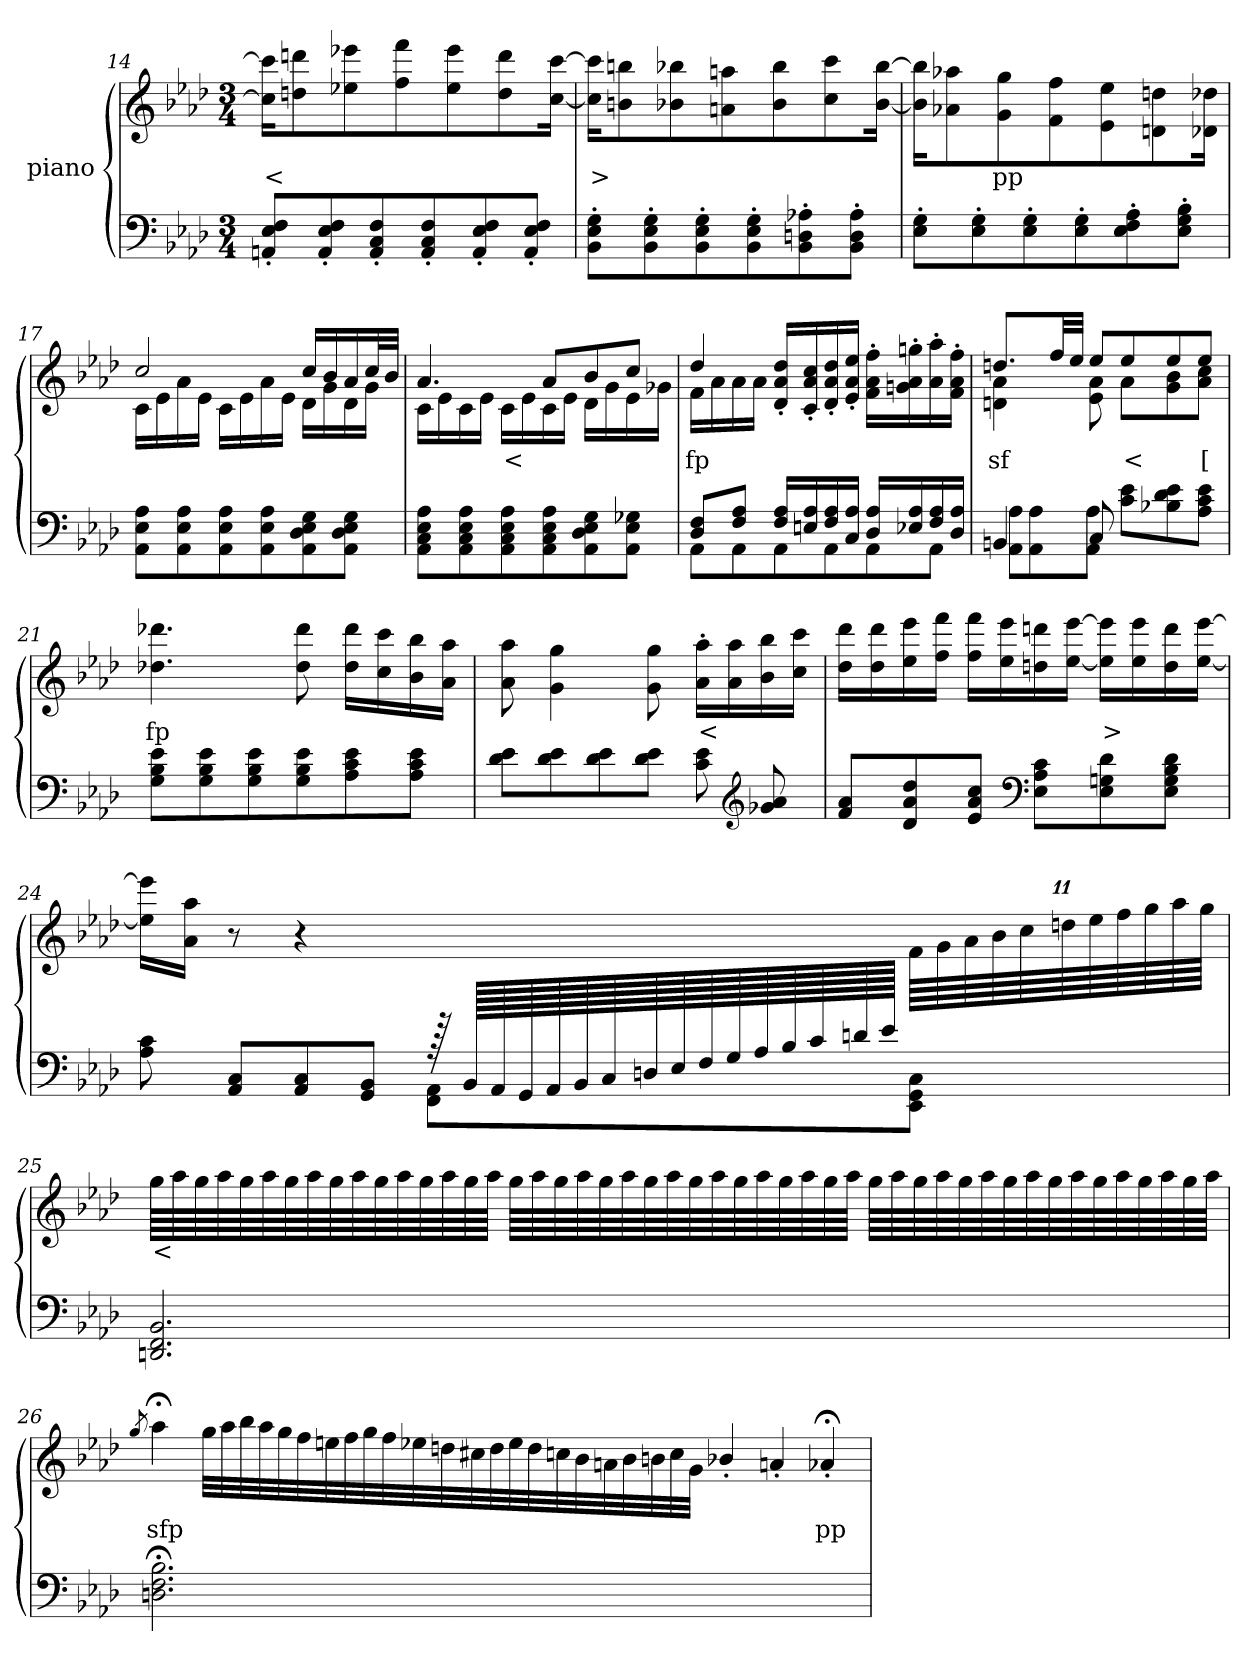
**kern	**kern	**text
*part2	*part1	*part1
*staff2	*staff1	*staff1
*	*I"piano	*
*clefF4	*clefG2	*
*k[b-e-a-d-]	*k[b-e-a-d-]	*
*A-:	*A-:	*
*M3/4	*M3/4	*
=14	=14	=14
8AAn'> 8E-'> 8F'>L	16cc] 16ccc]KL	<
.	8ddn 8dddn	.
8AA'> 8E-'> 8F'>	.	.
.	8ee-X 8eee-X	.
8AA'> 8C'> 8F'>	.	.
.	8ff 8fff	.
8AA'> 8C'> 8F'>	.	.
.	8ee- 8eee-	.
8AA'> 8E-'> 8F'>	.	.
.	8dd 8ddd	.
8AA'> 8E-'> 8F'>J	.	.
.	[16cc [16cccJk	.
=15	=15	=15
8BB-'> 8E-'> 8G'>L	16cc] 16ccc]KL	>
.	8bn 8bbn	.
8BB-'> 8E-'> 8G'>	.	.
.	8b-X 8bb-X	.
8BB-'> 8E-'> 8G'>	.	.
.	8an 8aan	.
8BB-'> 8E-'> 8G'>	.	.
.	8b- 8bb-	.
8BB-'> 8Dn'> 8A-X'>	.	.
.	8cc 8ccc	.
8BB-'> 8D'> 8A-'>J	.	.
.	[16b- [16bb-Jk	.
=16	=16	=16
8E-'> 8G'>L	16b-] 16bb-]KL	.
.	8a-X 8aa-X	.
8E-'> 8G'>	.	.
.	8g 8gg	pp
8E-'> 8G'>	.	.
.	8f 8ff	.
8E-'> 8G'>	.	.
.	8e- 8ee-	.
8E-'> 8F'> 8A-'>	.	.
.	8dn 8ddn	.
8E-'> 8G'> 8B-'>J	.	.
.	16d-X 16dd-XJk	.
=17	=17	=17
*	*^	*
8AA- 8E- 8A-L	2cc	16cLL	.
.	.	16e-	.
8AA- 8E- 8A-	.	16a-	.
.	.	16e-JJ	.
8AA- 8E- 8A-	.	16cLL	.
.	.	16e-	.
8AA- 8E- 8A-	.	16a-	.
.	.	16e-JJ	.
8AA- 8D- 8E- 8G	16ccLL	16d-LL	.
.	16b-	16g	.
8AA- 8D- 8E- 8GJ	16a-	16d-	.
.	32ccL	16gJJ	.
.	32b-JJJ	.	.
=18	=18	=18	=18
8AA- 8C 8E- 8A-L	4.a-	16cLL	.
.	.	16e-	.
8AA- 8C 8E- 8A-	.	16c	.
.	.	16e-JJ	.
8AA- 8C 8E- 8A-	.	16cLL	<
.	.	16e-	.
8AA- 8C 8E- 8A-	8a-L	16c	.
.	.	16e-JJ	.
8AA- 8D- 8E- 8G	8b-	16d-LL	.
.	.	16g	.
8AA- 8E- 8G-XJ	8ccJ	16e-	.
.	.	16g-XJJ	.
=19	=19	=19	=19
*^	*	*	*
8D- 8FL	8AA-L	4dd-	16fLL	fp
.	.	.	16a-	.
8F 8A-J	8AA-	.	16a-	.
.	.	.	16a-JJ	.
16F 16A-LL	8AA-	2ryy	16d-'> 16a-'> 16dd-'>LL	.
16En 16A-	.	.	16c'> 16a-'> 16cc'>	.
16F 16A-	8AA-	.	16d-'> 16a-'> 16dd-'>	.
16C 16A-JJ	.	.	16e-'> 16a-'> 16ee-'>JJ	.
16D- 16A-LL	8AA-	.	16f'> 16a-'> 16ff'>LL	.
16E-X 16A-	.	.	16gn'> 16a-'> 16ggn'>	.
16F 16A-	8AA-J	.	16a-'> 16aa-'>	.
16D- 16A-JJ	.	.	16f'> 16a-'> 16ff'>JJ	.
=20	=20	=20	=20	=20
4BBn	8AA- 8A-L	8.ddnL	4dn 4a-	sf
.	8AA- 8A-	.	.	.
.	.	32ffLL	.	.
.	.	32ee-JJJ	.	.
8C	8AA- 8A-J	8ee-L	8e- 8a-	.
8c 8e-L	4.ryy	8ee-	8a-L	<
8B-X 8d- 8e-	.	8ee-	8g 8b-	.
8A- 8c 8e-J	.	8ee-J	8a- 8ccJ	[
*v	*v	*	*	*
*	*v	*v	*
=21	=21	=21
8G 8B- 8e-L	4.dd-X 4.ddd-X	fp
8G 8B- 8e-	.	.
8G 8B- 8e-	.	.
8G 8B- 8e-	8dd- 8ddd-	.
8A- 8c 8e-	16dd- 16ddd-LL	.
.	16cc 16ccc	.
8A- 8c 8e-J	16b- 16bb-	.
.	16a- 16aa-JJ	.
=22	=22	=22
8d- 8e-L	8a- 8aa-	.
8d- 8e-	4g 4gg	.
8d- 8e-	.	.
8d- 8e-J	8g 8gg	.
8c 8e-	16a-'> 16aa-'>LL	<
.	16a- 16aa-	.
*clefG2	*	*
8g-X 8a-	16b- 16bb-	.
.	16cc 16cccJJ	.
=23	=23	=23
8f 8a-L	16dd- 16ddd-LL	.
.	16dd- 16ddd-	.
8d- 8a- 8dd-	16ee- 16eee-	.
.	16ff 16fffJJ	.
8e- 8a- 8ccJ	16ff 16fffLL	.
.	16ee- 16eee-	.
*clefF4	*	*
8E- 8A- 8cL	16ddn 16dddn	.
.	[16ee- [16eee-JJ	.
8E- 8Gn 8d-	16ee-] 16eee-]LL	>
.	16ee- 16eee-	.
8E- 8G 8B- 8d-J	16dd 16ddd	.
.	[16ee- [16eee-JJ	.
=24	=24	=24
*^	*	*
8A- 8c	2ryy	16ee-] 16eee-]LL	.
.	.	16a- 16aa-JJ	.
8AA- 8CL	.	8r	.
8AA- 8C	.	4r	.
8GG 8BB-J	.	.	.
128r	8FF 8AA-L	8ryy	.
128BB-LLLLL	.	.	.
128AA-	.	.	.
128GG	.	.	.
128AA-	.	.	.
128BB-	.	.	.
128C	.	.	.
128Dn	.	.	.
128E-	.	.	.
128F	.	.	.
128G	.	.	.
128A-	.	.	.
128B-	.	.	.
128c	.	.	.
128dn	.	.	.
128e-JJJJJ	.	.	.
8ryy	8EE- 8GG 8CJ	88fLLLL	.
.	.	88g	.
.	.	88a-	.
.	.	88b-	.
.	.	88cc	.
.	.	88ddn	.
.	.	88ee-	.
.	.	88ff	.
.	.	88gg	.
.	.	88aa-	.
.	.	88ggJJJJ	.
*v	*v	*	*
=25	=25	=25
2.DDn 2.FF 2.BB-	64ggLLLL	<
.	64aa-	.
.	64gg	.
.	64aa-	.
.	64gg	.
.	64aa-	.
.	64gg	.
.	64aa-	.
.	64gg	.
.	64aa-	.
.	64gg	.
.	64aa-	.
.	64gg	.
.	64aa-	.
.	64gg	.
.	64aa-JJJJ	.
.	64ggLLLL	.
.	64aa-	.
.	64gg	.
.	64aa-	.
.	64gg	.
.	64aa-	.
.	64gg	.
.	64aa-	.
.	64gg	.
.	64aa-	.
.	64gg	.
.	64aa-	.
.	64gg	.
.	64aa-	.
.	64gg	.
.	64aa-JJJJ	.
.	64ggLLLL	.
.	64aa-	.
.	64gg	.
.	64aa-	.
.	64gg	.
.	64aa-	.
.	64gg	.
.	64aa-	.
.	64gg	.
.	64aa-	.
.	64gg	.
.	64aa-	.
.	64gg	.
.	64aa-	.
.	64gg	.
.	64aa-JJJJ	.
=26	=26	=26
.	8qgg	.
2.Dn;< 2.F;< 2.B-;<	4aa-;<	sfp
.	32ggL	.
.	32aa-	.
.	32bb-	.
.	32aa-	.
.	32gg	.
.	32ff	.
.	32een	.
.	32ff	.
.	32gg	.
.	32ff	.
.	32ee-X	.
.	32ddn	.
.	32cc#X	.
.	32dd	.
.	32ee-	.
.	32dd	.
32%31ryy	32ccn	.
.	32b-	.
.	32an	.
.	32b-	.
.	32bn	.
.	32cc	.
.	32gJ	.
.	4b-X'>/	.
.	4an'>	.
.	4a-X;<'>	pp
=	=	=
*-	*-	*-
